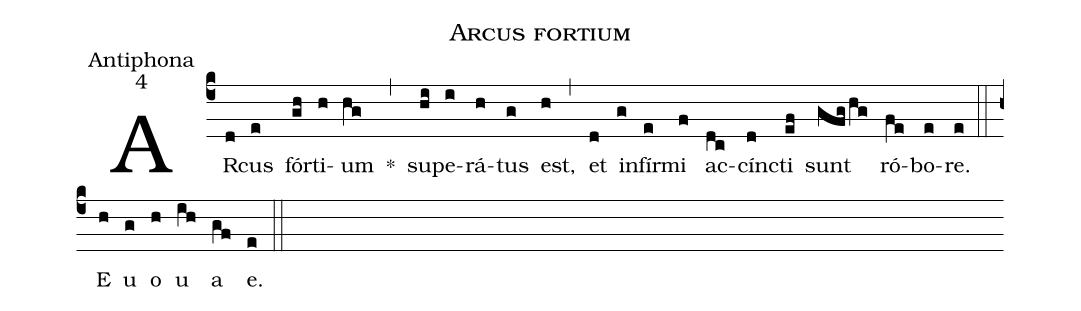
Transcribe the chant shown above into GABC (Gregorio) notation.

name:Arcus fortium;
office-part:Antiphona;
mode:4;
%%
(c4)AR(d)cus(e) fór(gh)ti(h)um(hg) *(,) su(hi)pe(i)rá(h)tus(g) est,(h) (,) et(d) in(g)fír(e)mi(f) ac(dc)cín(d)cti(ef) sunt(gfg/hg) ró(fe)bo(e)re.(e) (::) E(h) u(g) o(h) u(ih) a(gf) e.(e) (::)
